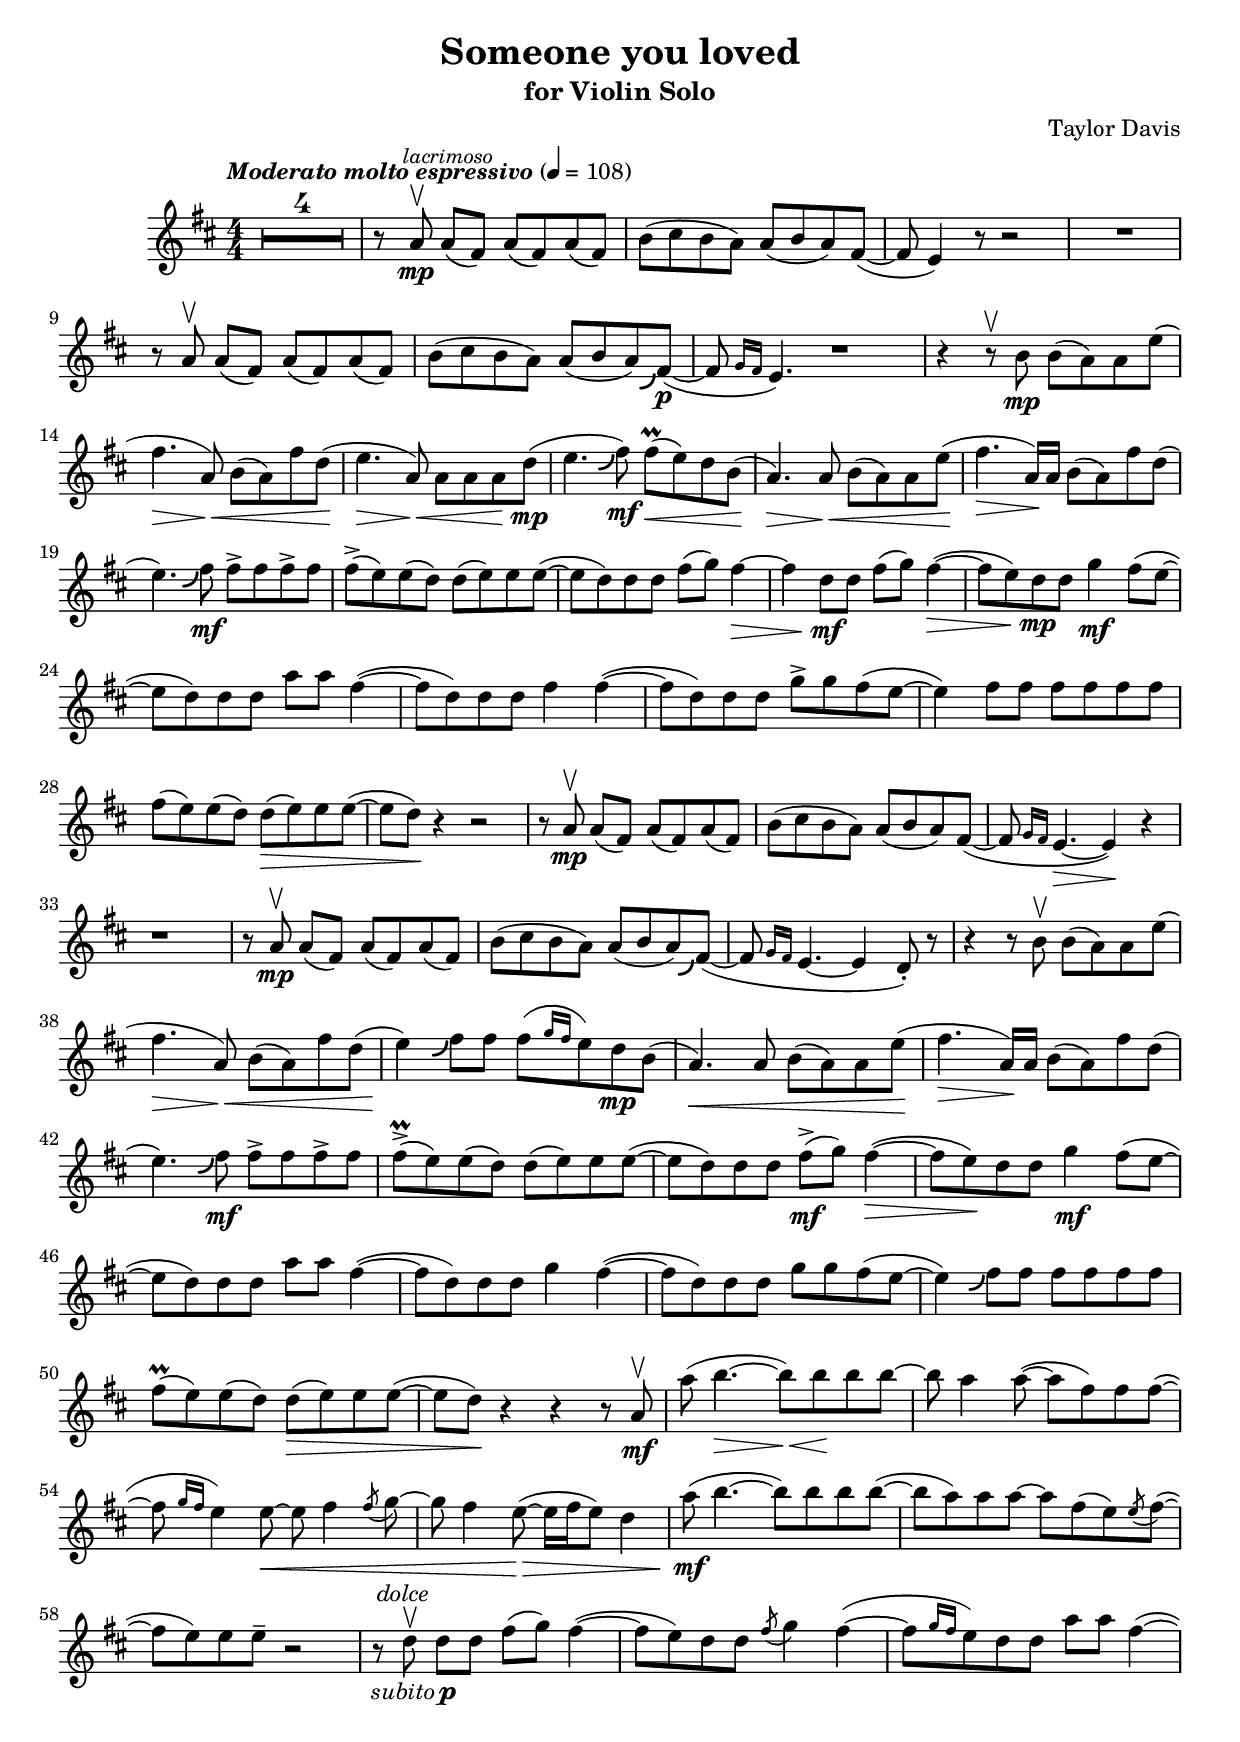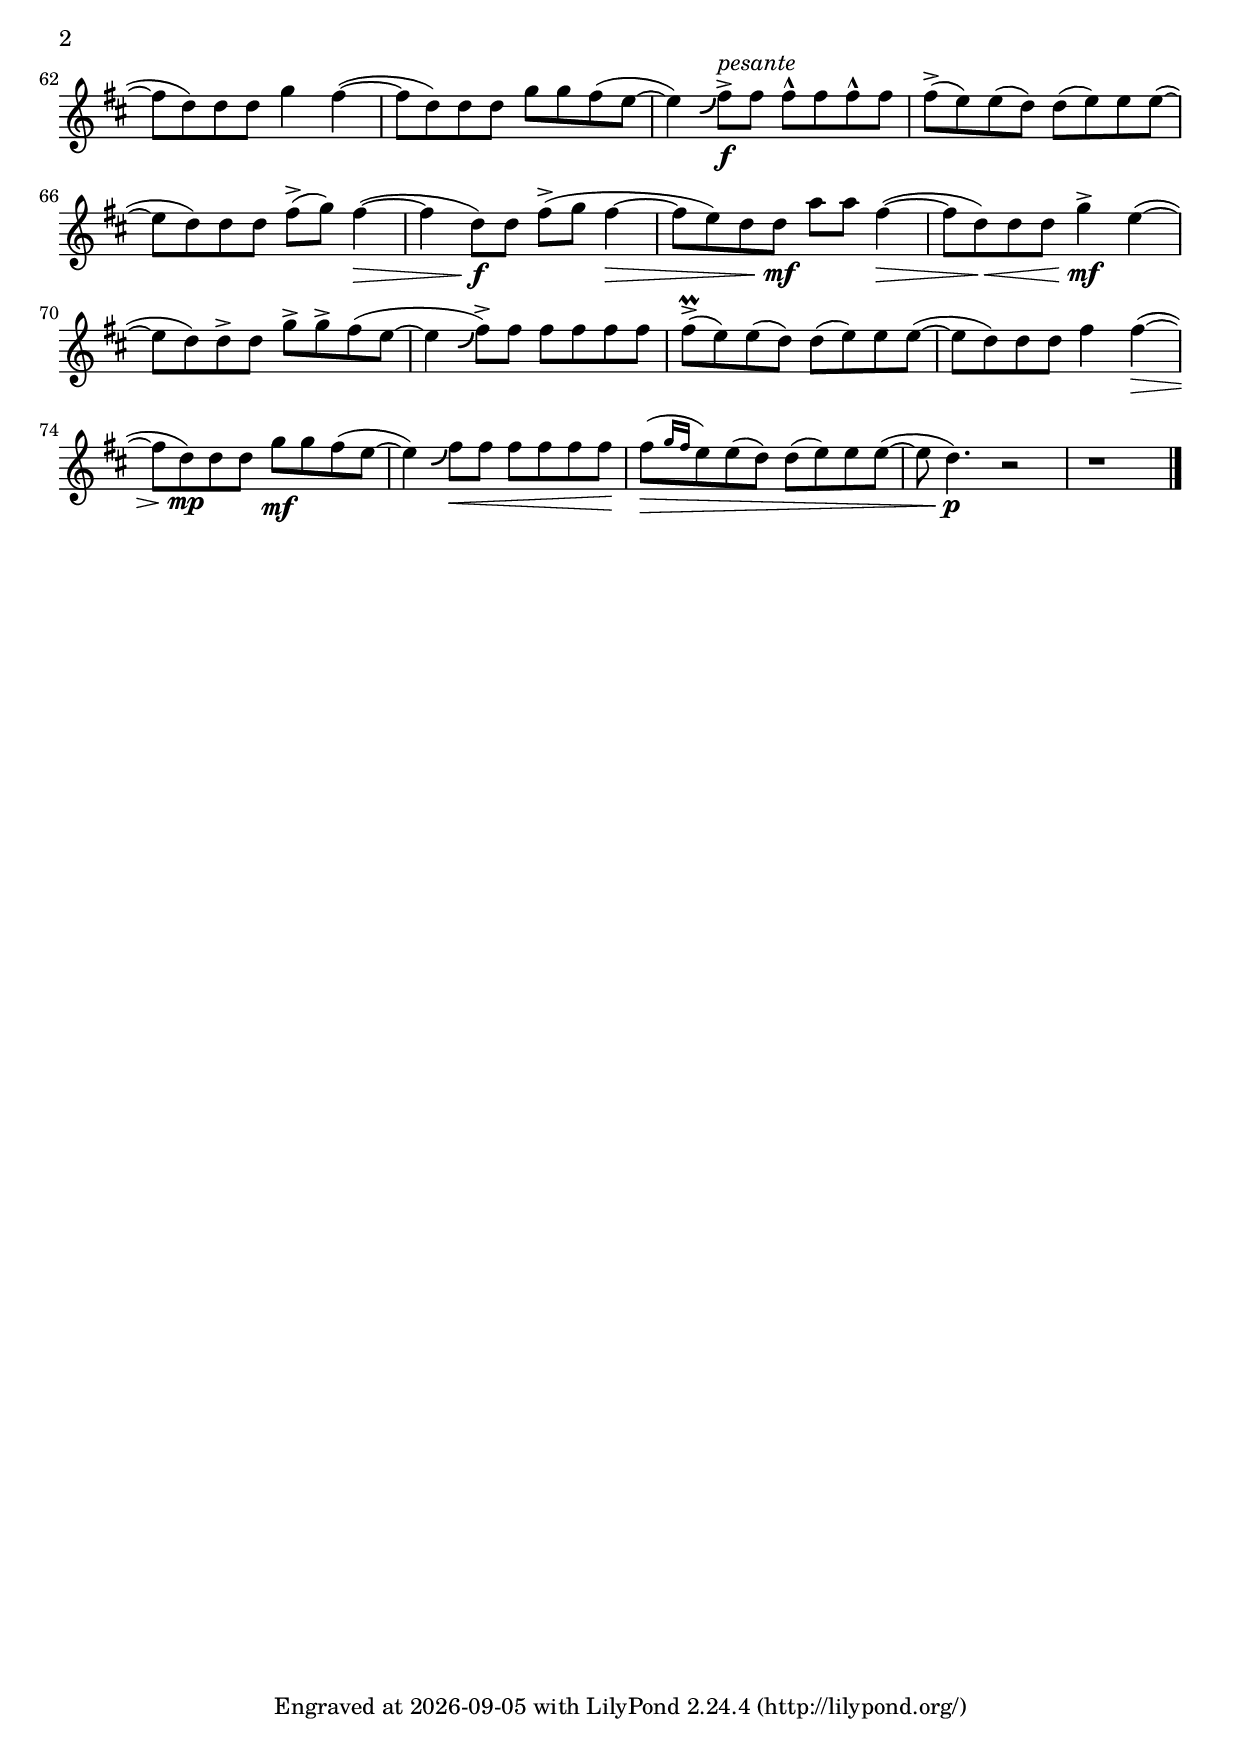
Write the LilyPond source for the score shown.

\version "2.23.2"

\version "2.23.3"

% the complementary to \bendAfter - might be also called \bendBefore
% stolen from http://lilypond.1069038.n5.nabble.com/bendBefore-td158553.html#d1390934109000-638
#(define (scoop-stencil grob)
  (ly:stencil-add
    (ly:note-head::print grob)
    (grob-interpret-markup grob
      (markup #:with-dimensions '(0 . 0) '(0 . 0)
              #:translate '(-0.3 . -0.3)
              #:path 0.25 '((moveto 0 0)
                            (curveto 0 -1.3 -1.3 -1.3 -1.3 -1.3))))))

scoop = \once \override NoteHead #'stencil = #scoop-stencil
% \new Staff { s4 \scoop f''4 }



\header {
  title = "Someone you loved"
  subtitle = "for Violin Solo"
  arranger = "Taylor Davis"
  % copyright = "BMG"
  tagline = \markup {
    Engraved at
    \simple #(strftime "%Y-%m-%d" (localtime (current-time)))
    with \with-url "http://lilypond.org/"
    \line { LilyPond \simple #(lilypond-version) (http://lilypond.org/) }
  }
}

\paper {
  #(set-paper-size "a4")
  #(define fonts
     (set-global-fonts
      #:music "emmentaler"
      #:brace "emmentaler"
      #:roman "TeXGyre Schola"
      #:sans "TeXGyre Heros"
      #:factor (/ staff-height pt 20)
      ))
}

\layout {
  \context {
    \Score
    % \remove "Bar_number_engraver"
    \consists "Melody_engraver"
  }
}

global = {
  \key c \major
  \time 4/4

}

dolce = \markup { \italic dolce }
subitoP = \markup { \center-align \italic subito \dynamic p }

violin = \relative c' {
  \key d \major
  \numericTimeSignature
  \compressEmptyMeasures
  \tempo \markup { \italic"Moderato molto espressivo" } 4 = 108
  \override Score.RehearsalMark.self-alignment-X = #LEFT
  \override MultiMeasureRest.expand-limit = #1
  \omit Accidental

  R1*4 | r8  \mark \markup { \small \italic lacrimoso } a' \mp \upbow
  a[( f)]
  a( f) a( f)
  b[( c b a)] a [( b a) f~](f e4) r8 r2 | R1 |

  \break
  r8 a \upbow a[( f)] a( f) a( f) | b( c b a ) a( b a) \scoop f~( \p f \grace { g16 f16 } e4.) r1 s2 |
  r4 r8 \upbow b' \mp b( a) a e'( |

  \break
  f4.\> a,8) \! \<  b( a) f' d( \! |  e4. \> a,8 \!) \< a a a  d( \mp \! e4. \scoop f8 \mf) f( \< \prall  e) d b( \! | a4. \>) a8 \< \! b( a) a e'( \! | f4. \> a,16 \!) a16 b8 (a) f' d(

  \break
  e4.) \scoop f8 \mf f-> f f-> f | f->( e) e( d)  d (e) e e~(e d)d d  f[(g)] f4 \>  ~f  d8 \! \mf d f (g) f4~( \> f8 e ) d \mp \! d g4 \mf f8( e~

  \break
  e d) d d  a' a f4~( f8 d )d d f4 f~(   f8 d) d d g-> g f( e~  e4) f8 f f f f f

  \break
  f( e) e( d) d( \> e) e e~( e d) \! r4 r2 r8 a \upbow \mp a[( f)] a (f) a(f) | b( c b a) a( b a) f~( f  \grace { g16 f} e4.~ \> e4) \! r4

  \break
  r1 r8 a8 \upbow \mp a[ (f)] a(f) a(f) b( c b a) a( b a) \scoop f~( f \grace {g16 f} e4.~e4 d8_.) r8 r4  r8  b' \upbow b (a) a e'(

  \break
  f4. \> a,8) \! \<  b( a) f' d( e4) \! \scoop f8 f  f[( \grace { g16 f } e8) d \mp b(] a4.) \< a8 b[( a) a e'(]\! f4. \> a,16\!) a b8( a) f' d(

  \break
  e4.) \scoop f8 \mf f-> f f-> f | f->( \prall e) e( d) d( e) e e~( | e d) d d f->(\mf g) f4~(\>f8 e\!) d d g4 \mf f8( e~~

  \break
  e d) d d a' a f4~( f8 d) d d g4 f~( | f8 d) d d g g f( e~ | e4) \scoop f8 f f f f f

  \break
  f(\prall e) e( d) d( \> e) e e~( e d) \! r4 r4  r8 a \upbow \mf | a'( b4.~ \> b8\!\<) b \! b b~| b a4 a8~( a f) f f~(

  \break
  f8 \grace{ g16 f} e4) e8~\< e f4 \acciaccatura f8 g8~g f4  e8~( \!  \> e16 f16 e8) d4 | a'8( \! \mf b4.~b8) b b b~( b a) a a~ a f( e)  \acciaccatura e f~(

  \break
  f e) e e-- r2 | r8 d^\markup { \center-align \italic dolce } -\subitoP \upbow d[ d] f (g) f4~( | f8 e) d d  \acciaccatura f g4 f~( f8[ \grace { g16 f }  e8) d d] a' a f4~(

  \break
  f8 d) d d g4 f~( f8 d) d d g g f( e~ | e4) \scoop f8^\markup { \italic pesante }-> \f f f-^f f-^f | f->( e)  e( d) d( e) e e~(

  \break
  e d) d d f8->( g) f4~( \> f4 d8 \! \f) d f->( g f4~ \> f8 e) d d \! \mf  a' a f4~( \> f8 d) \! \< d d g4-> \! \mf e~(

  \break
  e8 d) d-> d g-> g-> f( e~ e4 \scoop f8->) f f f f f  | f->( \prall e) e( d) d( e) e e~( e d) d d f4 f~(\>

  \break
  f8 d) \! \mp d d g \mf g f( e~ | e4) \scoop f8 \< f f f f f \! | f[( \>  \grace{ g16 f} e8) e( d)] d( e) e e~( | e d4.) \p \! r2 | r1  \bar "|."

}

\score {
  \new Staff \with {
    midiInstrument = "violin"
  } \violin

  \layout { }
  \midi { }
}


